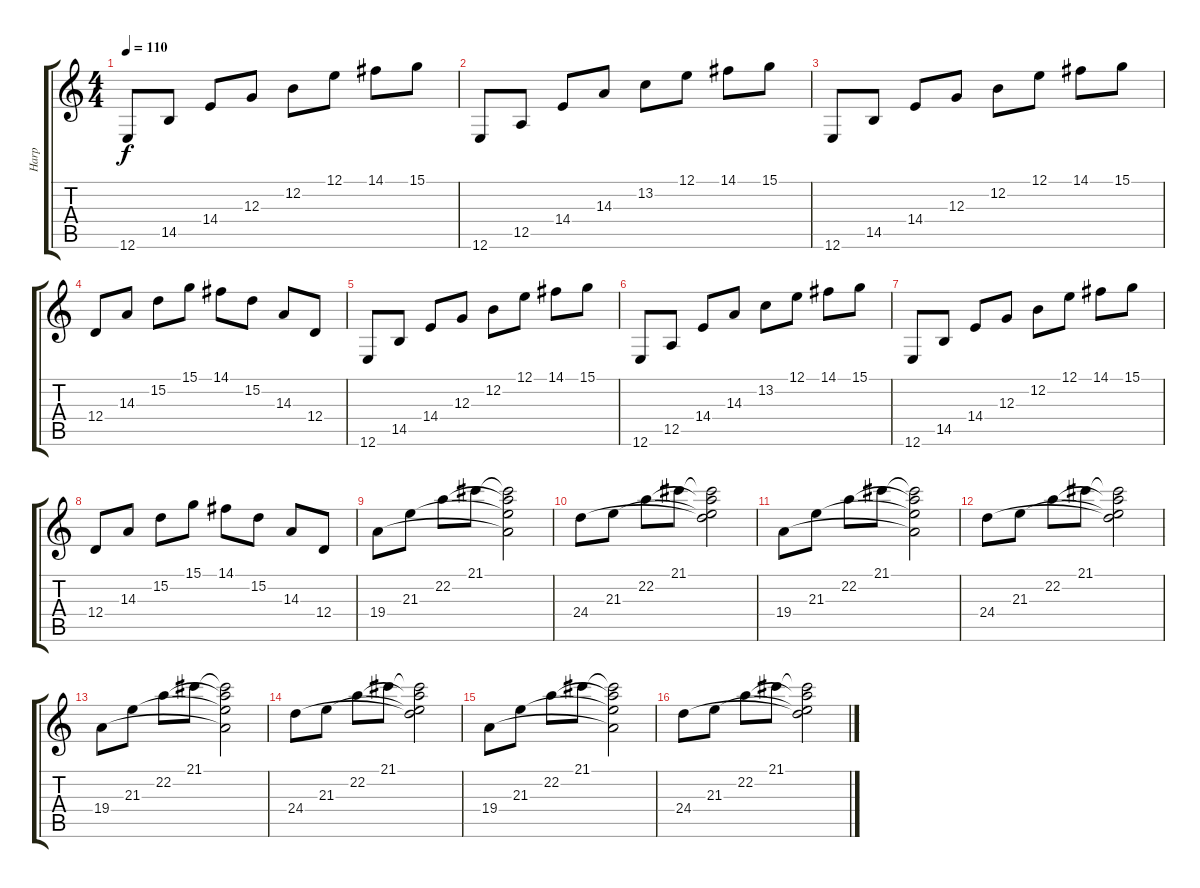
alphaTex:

\track ("Harp" "Harp") {instrument orchestralharp}
\staff {score tabs}
\tuning (E4 B3 G3 D3 A2 E2) {hide}
\ts (4 4)
\tempo 110
\clef g2
\ks c
12.6.8{dy f} 14.5.8 14.4.8 12.3.8 12.2.8 12.1.8 14.1.8 15.1.8 |
12.6.8 12.5.8 14.4.8 14.3.8 13.2.8 12.1.8 14.1.8 15.1.8 |
12.6.8 14.5.8 14.4.8 12.3.8 12.2.8 12.1.8 14.1.8 15.1.8 |
12.4.8 14.3.8 15.2.8 15.1.8 14.1.8 15.2.8 14.3.8 12.4.8 |
12.6.8 14.5.8 14.4.8 12.3.8 12.2.8 12.1.8 14.1.8 15.1.8 |
12.6.8 12.5.8 14.4.8 14.3.8 13.2.8 12.1.8 14.1.8 15.1.8 |
12.6.8 14.5.8 14.4.8 12.3.8 12.2.8 12.1.8 14.1.8 15.1.8 |
12.4.8 14.3.8 15.2.8 15.1.8 14.1.8 15.2.8 14.3.8 12.4.8 |
19.4.8 21.3.8 22.2.8 21.1.8 (21.1{t} 22.2{t} 21.3{t} 19.4{t}).2 |
24.4.8 21.3.8 22.2.8 21.1.8 (21.1{t} 22.2{t} 21.3{t} 24.4{t}).2 |
19.4.8 21.3.8 22.2.8 21.1.8 (21.1{t} 22.2{t} 21.3{t} 19.4{t}).2 |
24.4.8 21.3.8 22.2.8 21.1.8 (21.1{t} 22.2{t} 21.3{t} 24.4{t}).2 |
19.4.8 21.3.8 22.2.8 21.1.8 (21.1{t} 22.2{t} 21.3{t} 19.4{t}).2 |
24.4.8 21.3.8 22.2.8 21.1.8 (21.1{t} 22.2{t} 21.3{t} 24.4{t}).2 |
19.4.8 21.3.8 22.2.8 21.1.8 (21.1{t} 22.2{t} 21.3{t} 19.4{t}).2 |
24.4.8 21.3.8 22.2.8 21.1.8 (21.1{t} 22.2{t} 21.3{t} 24.4{t}).2
